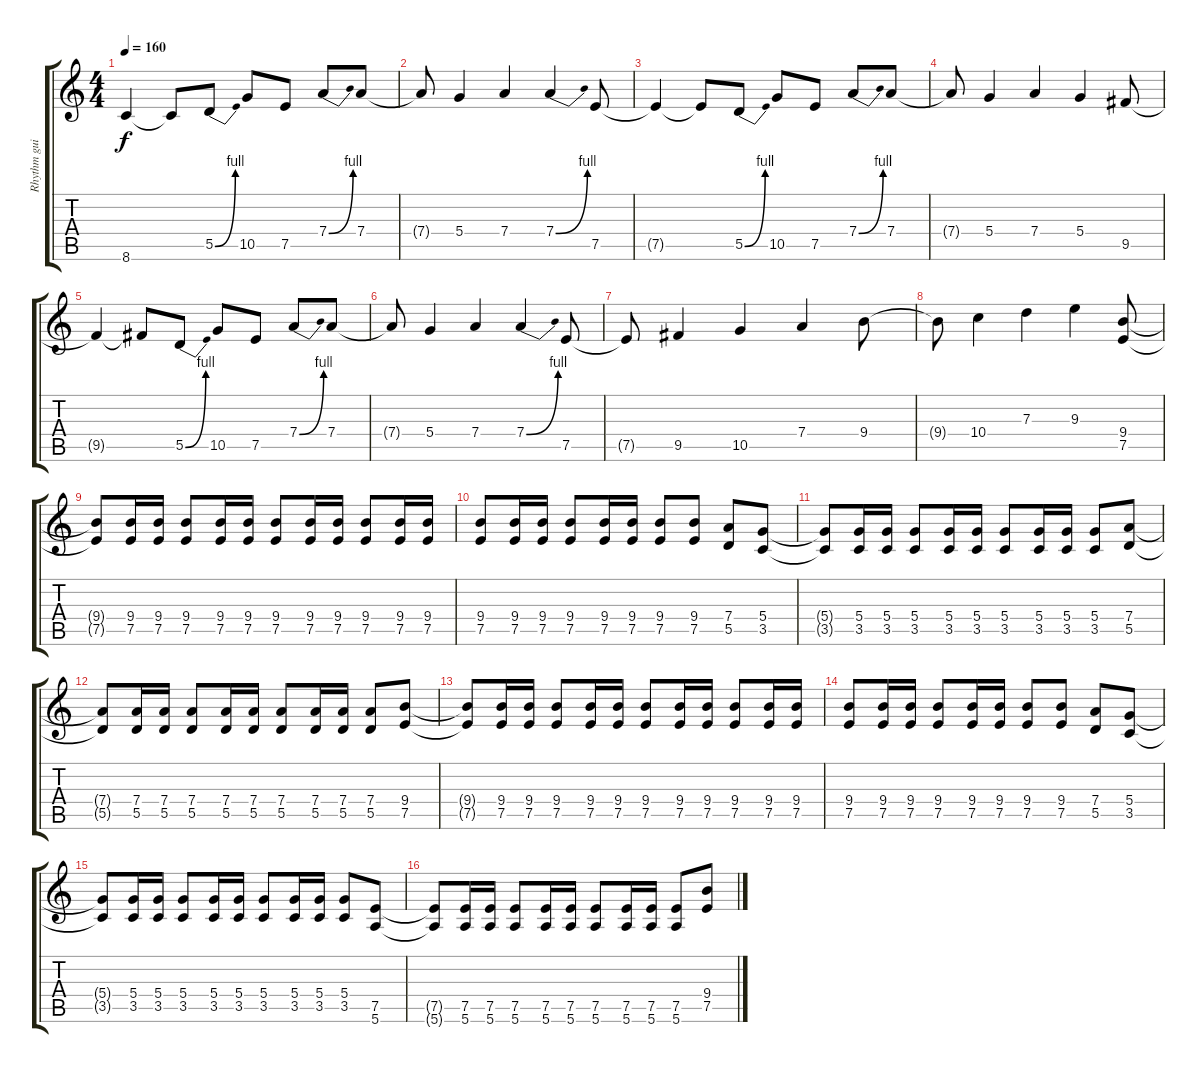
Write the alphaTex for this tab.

\track ("Rhythm guitar" "Rhythm gui") {instrument distortionguitar}
\staff {score tabs}
\tuning (E4 B3 G3 D3 A2 E2) {hide}
\ts (4 4)
\tempo 160
\clef g2
\ks c
8.6{t}.4{dy f} 8.6{t}.8 5.5{be (bend 0 0 60 4)}.8 10.5.8 7.5.8 7.4{be (bend 0 0 60 4)}.8 7.4.8 |
7.4{t}.8 5.4.4 7.4.4 7.4{be (bend 0 0 60 4)}.4 7.5.8 |
7.5{t}.4 7.5{t}.8 5.5{be (bend 0 0 60 4)}.8 10.5.8 7.5.8 7.4{be (bend 0 0 60 4)}.8 7.4.8 |
7.4{t}.8 5.4.4 7.4.4 5.4.4 9.5.8 |
9.5{t}.4 9.5{t}.8 5.5{be (bend 0 0 60 4)}.8 10.5.8 7.5.8 7.4{be (bend 0 0 60 4)}.8 7.4.8 |
7.4{t}.8 5.4.4 7.4.4 7.4{be (bend 0 0 60 4)}.4 7.5.8 |
7.5{t}.8 9.5.4 10.5.4 7.4.4 9.4.8 |
9.4{t}.8 10.4.4 7.3.4 9.3.4 (9.4 7.5).8 |
(9.4{t} 7.5{t}).8 (9.4 7.5).16 (9.4 7.5).16 (9.4 7.5).8 (9.4 7.5).16 (9.4 7.5).16 (9.4 7.5).8 (9.4 7.5).16 (9.4 7.5).16 (9.4 7.5).8 (9.4 7.5).16 (9.4 7.5).16 |
(9.4 7.5).8 (9.4 7.5).16 (9.4 7.5).16 (9.4 7.5).8 (9.4 7.5).16 (9.4 7.5).16 (9.4 7.5).8 (9.4 7.5).8 (7.4 5.5).8 (5.4 3.5).8 |
(5.4{t} 3.5{t}).8 (5.4 3.5).16 (5.4 3.5).16 (5.4 3.5).8 (5.4 3.5).16 (5.4 3.5).16 (5.4 3.5).8 (5.4 3.5).16 (5.4 3.5).16 (5.4 3.5).8 (7.4 5.5).8 |
(7.4{t} 5.5{t}).8 (7.4 5.5).16 (7.4 5.5).16 (7.4 5.5).8 (7.4 5.5).16 (7.4 5.5).16 (7.4 5.5).8 (7.4 5.5).16 (7.4 5.5).16 (7.4 5.5).8 (9.4 7.5).8 |
(9.4{t} 7.5{t}).8 (9.4 7.5).16 (9.4 7.5).16 (9.4 7.5).8 (9.4 7.5).16 (9.4 7.5).16 (9.4 7.5).8 (9.4 7.5).16 (9.4 7.5).16 (9.4 7.5).8 (9.4 7.5).16 (9.4 7.5).16 |
(9.4 7.5).8 (9.4 7.5).16 (9.4 7.5).16 (9.4 7.5).8 (9.4 7.5).16 (9.4 7.5).16 (9.4 7.5).8 (9.4 7.5).8 (7.4 5.5).8 (5.4 3.5).8 |
(5.4{t} 3.5{t}).8 (5.4 3.5).16 (5.4 3.5).16 (5.4 3.5).8 (5.4 3.5).16 (5.4 3.5).16 (5.4 3.5).8 (5.4 3.5).16 (5.4 3.5).16 (5.4 3.5).8 (7.5 5.6).8 |
(7.5{t} 5.6{t}).8 (7.5 5.6).16 (7.5 5.6).16 (7.5 5.6).8 (7.5 5.6).16 (7.5 5.6).16 (7.5 5.6).8 (7.5 5.6).16 (7.5 5.6).16 (7.5 5.6).8 (9.4 7.5).8
